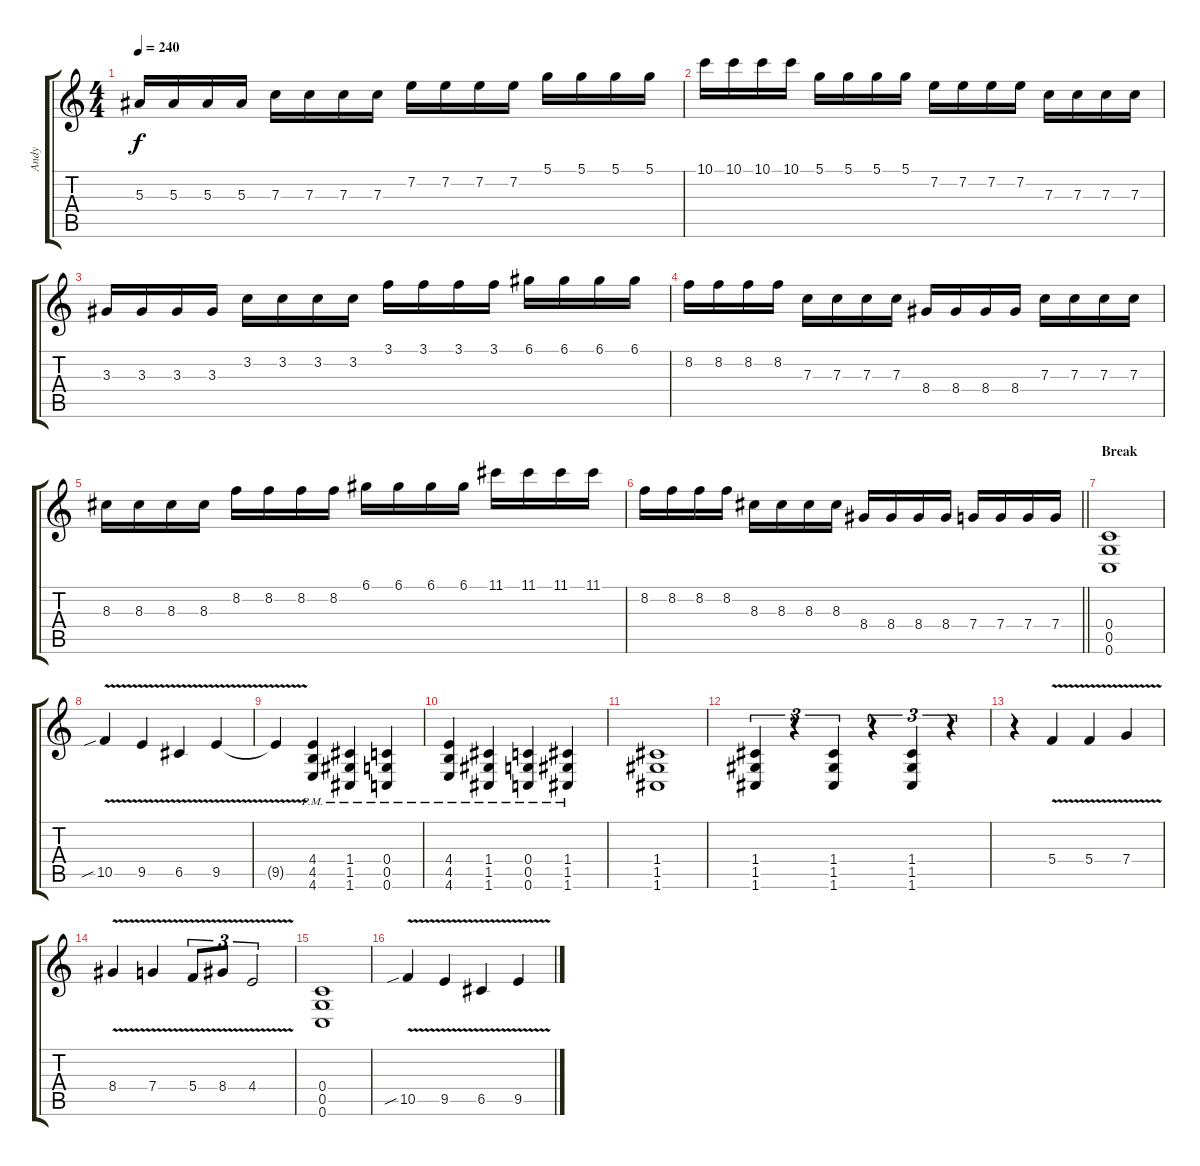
\track ("Andy" "Andy") {instrument distortionguitar}
\staff {score tabs}
\tuning (D4 A3 F3 C3 G2 C2) {hide}
\ts (4 4)
\tempo 240
\clef g2
\ks c
5.3.16{dy f} 5.3.16 5.3.16 5.3.16 7.3.16 7.3.16 7.3.16 7.3.16 7.2.16 7.2.16 7.2.16 7.2.16 5.1.16 5.1.16 5.1.16 5.1.16 |
10.1.16 10.1.16 10.1.16 10.1.16 5.1.16 5.1.16 5.1.16 5.1.16 7.2.16 7.2.16 7.2.16 7.2.16 7.3.16 7.3.16 7.3.16 7.3.16 |
3.3.16 3.3.16 3.3.16 3.3.16 3.2.16 3.2.16 3.2.16 3.2.16 3.1.16 3.1.16 3.1.16 3.1.16 6.1.16 6.1.16 6.1.16 6.1.16 |
8.2.16 8.2.16 8.2.16 8.2.16 7.3.16 7.3.16 7.3.16 7.3.16 8.4.16 8.4.16 8.4.16 8.4.16 7.3.16 7.3.16 7.3.16 7.3.16 |
8.3.16 8.3.16 8.3.16 8.3.16 8.2.16 8.2.16 8.2.16 8.2.16 6.1.16 6.1.16 6.1.16 6.1.16 11.1.16 11.1.16 11.1.16 11.1.16 |
\barLineRight lightlight
8.2.16 8.2.16 8.2.16 8.2.16 8.3.16 8.3.16 8.3.16 8.3.16 8.4.16 8.4.16 8.4.16 8.4.16 7.4.16 7.4.16 7.4.16 7.4.16 |
\section ("" "Break")
(0.4 0.5 0.6).1 |
10.5{v sib}.4 9.5{v}.4 6.5{v}.4 9.5{v}.4 |
9.5{t}.4 (4.4{pm} 4.5{pm} 4.6{pm}).4 (1.4{pm} 1.5{pm} 1.6{pm}).4 (0.4{pm} 0.5{pm} 0.6{pm}).4 |
(4.4{pm} 4.5{pm} 4.6{pm}).4 (1.4{pm} 1.5{pm} 1.6{pm}).4 (0.4{pm} 0.5{pm} 0.6{pm}).4 (1.4{pm} 1.5{pm} 1.6{pm}).4 |
(1.4 1.5 1.6).1 |
(1.4 1.5 1.6).4{tu (3 2)} r.4{tu (3 2)} (1.4 1.5 1.6).4{tu (3 2)} r.4{tu (3 2)} (1.4 1.5 1.6).4{tu (3 2)} r.4{tu (3 2)} |
r.4 5.4{v}.4 5.4{v}.4 7.4{v}.4 |
8.4{v}.4 7.4{v}.4 5.4{v}.8{tu (3 2)} 8.4{v}.8{tu (3 2)} 4.4{v}.2{tu (3 2)} |
(0.4 0.5 0.6).1 |
10.5{v sib}.4 9.5{v}.4 6.5{v}.4 9.5{v}.4
